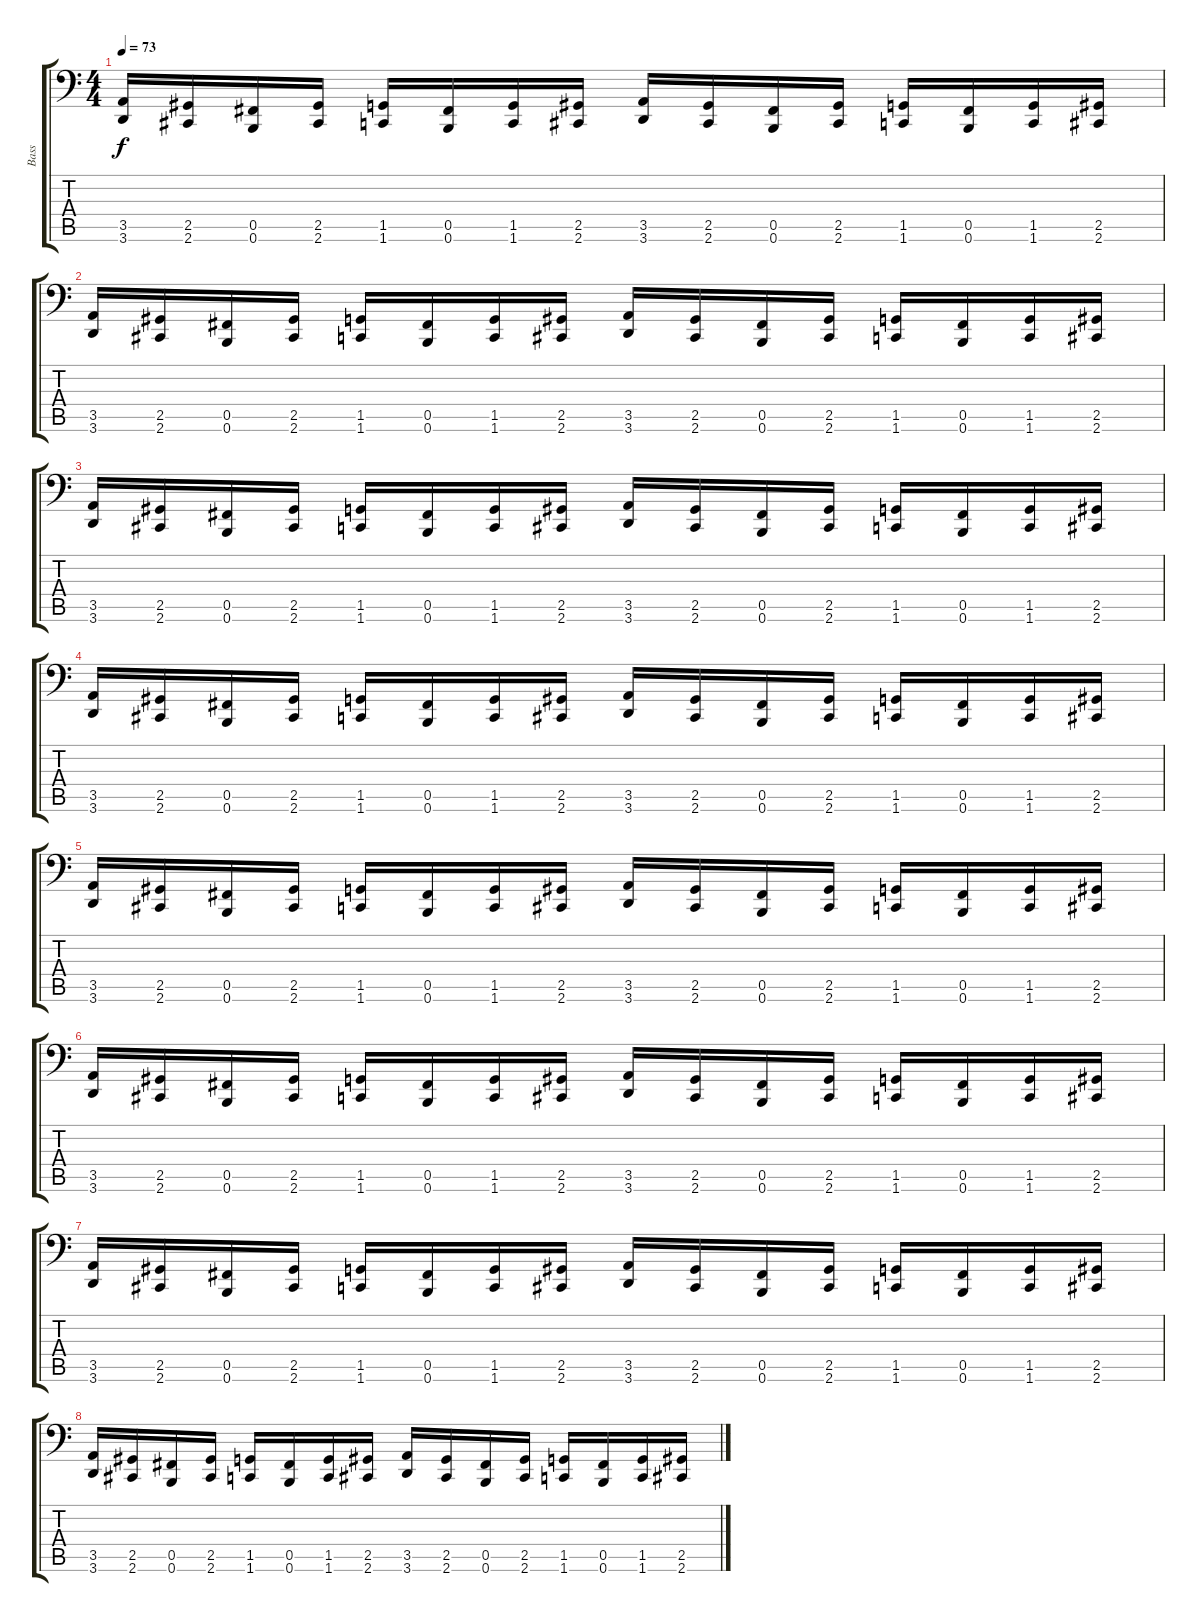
\track ("Bass" "Bass") {instrument electricbasspick}
\staff {score tabs}
\tuning (Db3 Ab2 E2 B1 Gb1 B0) {hide}
\ts (4 4)
\tempo 73
\clef f4
\ks c
(3.5 3.6).16{dy f} (2.5 2.6).16 (0.5 0.6).16 (2.5 2.6).16 (1.5 1.6).16 (0.5 0.6).16 (1.5 1.6).16 (2.5 2.6).16 (3.5 3.6).16 (2.5 2.6).16 (0.5 0.6).16 (2.5 2.6).16 (1.5 1.6).16 (0.5 0.6).16 (1.5 1.6).16 (2.5 2.6).16 |
(3.5 3.6).16 (2.5 2.6).16 (0.5 0.6).16 (2.5 2.6).16 (1.5 1.6).16 (0.5 0.6).16 (1.5 1.6).16 (2.5 2.6).16 (3.5 3.6).16 (2.5 2.6).16 (0.5 0.6).16 (2.5 2.6).16 (1.5 1.6).16 (0.5 0.6).16 (1.5 1.6).16 (2.5 2.6).16 |
(3.5 3.6).16 (2.5 2.6).16 (0.5 0.6).16 (2.5 2.6).16 (1.5 1.6).16 (0.5 0.6).16 (1.5 1.6).16 (2.5 2.6).16 (3.5 3.6).16 (2.5 2.6).16 (0.5 0.6).16 (2.5 2.6).16 (1.5 1.6).16 (0.5 0.6).16 (1.5 1.6).16 (2.5 2.6).16 |
(3.5 3.6).16 (2.5 2.6).16 (0.5 0.6).16 (2.5 2.6).16 (1.5 1.6).16 (0.5 0.6).16 (1.5 1.6).16 (2.5 2.6).16 (3.5 3.6).16 (2.5 2.6).16 (0.5 0.6).16 (2.5 2.6).16 (1.5 1.6).16 (0.5 0.6).16 (1.5 1.6).16 (2.5 2.6).16 |
(3.5 3.6).16 (2.5 2.6).16 (0.5 0.6).16 (2.5 2.6).16 (1.5 1.6).16 (0.5 0.6).16 (1.5 1.6).16 (2.5 2.6).16 (3.5 3.6).16 (2.5 2.6).16 (0.5 0.6).16 (2.5 2.6).16 (1.5 1.6).16 (0.5 0.6).16 (1.5 1.6).16 (2.5 2.6).16 |
(3.5 3.6).16 (2.5 2.6).16 (0.5 0.6).16 (2.5 2.6).16 (1.5 1.6).16 (0.5 0.6).16 (1.5 1.6).16 (2.5 2.6).16 (3.5 3.6).16 (2.5 2.6).16 (0.5 0.6).16 (2.5 2.6).16 (1.5 1.6).16 (0.5 0.6).16 (1.5 1.6).16 (2.5 2.6).16 |
(3.5 3.6).16 (2.5 2.6).16 (0.5 0.6).16 (2.5 2.6).16 (1.5 1.6).16 (0.5 0.6).16 (1.5 1.6).16 (2.5 2.6).16 (3.5 3.6).16 (2.5 2.6).16 (0.5 0.6).16 (2.5 2.6).16 (1.5 1.6).16 (0.5 0.6).16 (1.5 1.6).16 (2.5 2.6).16 |
(3.5 3.6).16 (2.5 2.6).16 (0.5 0.6).16 (2.5 2.6).16 (1.5 1.6).16 (0.5 0.6).16 (1.5 1.6).16 (2.5 2.6).16 (3.5 3.6).16 (2.5 2.6).16 (0.5 0.6).16 (2.5 2.6).16 (1.5 1.6).16 (0.5 0.6).16 (1.5 1.6).16 (2.5 2.6).16
